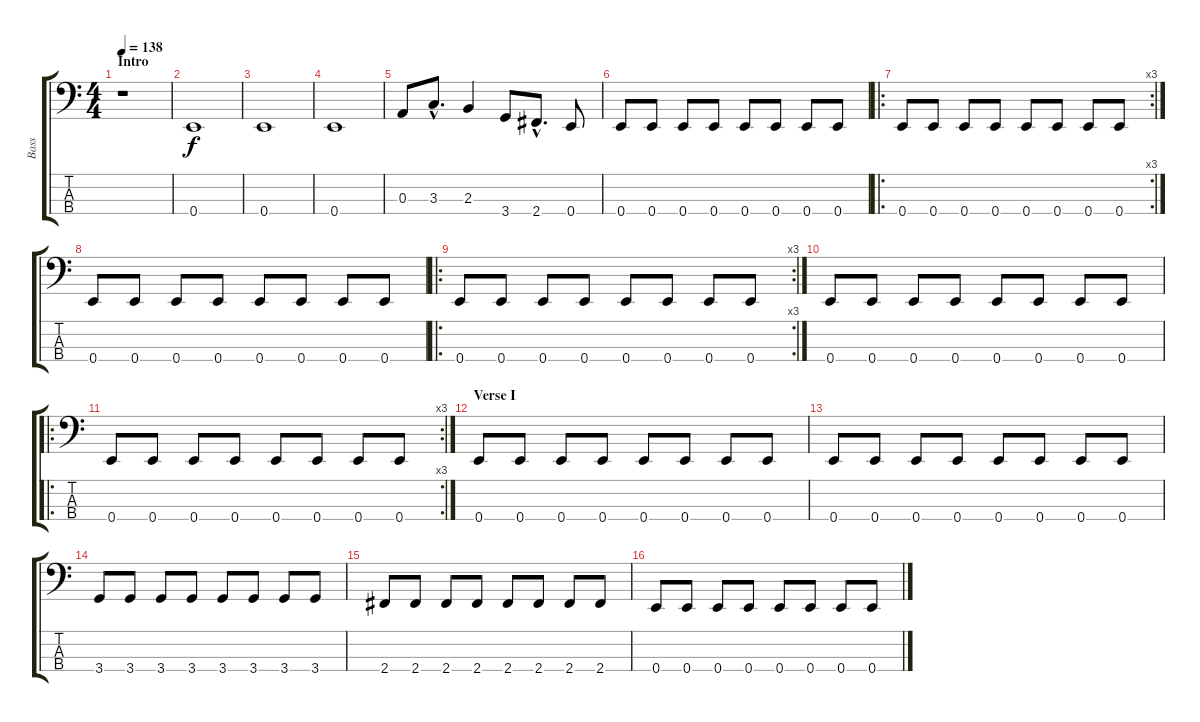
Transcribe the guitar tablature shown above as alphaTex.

\track ("Bass" "Bass") {instrument electricbasspick}
\staff {score tabs}
\tuning (G2 D2 A1 E1) {hide}
\ts (4 4)
\section ("" "Intro")
\tempo 138
\clef f4
\ks c
r.1{dy f instrument electricbasspick} |
0.4.1 |
0.4.1 |
0.4.1 |
0.3.8 3.3{hac}.8{d} 2.3.4 3.4.8 2.4{hac}.8{d} 0.4.8 |
0.4.8 0.4.8 0.4.8 0.4.8 0.4.8 0.4.8 0.4.8 0.4.8 |
\ro
\rc 3
0.4.8 0.4.8 0.4.8 0.4.8 0.4.8 0.4.8 0.4.8 0.4.8 |
0.4.8 0.4.8 0.4.8 0.4.8 0.4.8 0.4.8 0.4.8 0.4.8 |
\ro
\rc 3
0.4.8 0.4.8 0.4.8 0.4.8 0.4.8 0.4.8 0.4.8 0.4.8 |
0.4.8 0.4.8 0.4.8 0.4.8 0.4.8 0.4.8 0.4.8 0.4.8 |
\ro
\rc 3
0.4.8 0.4.8 0.4.8 0.4.8 0.4.8 0.4.8 0.4.8 0.4.8 |
\section ("" "Verse I")
0.4.8 0.4.8 0.4.8 0.4.8 0.4.8 0.4.8 0.4.8 0.4.8 |
0.4.8 0.4.8 0.4.8 0.4.8 0.4.8 0.4.8 0.4.8 0.4.8 |
3.4.8 3.4.8 3.4.8 3.4.8 3.4.8 3.4.8 3.4.8 3.4.8 |
2.4.8 2.4.8 2.4.8 2.4.8 2.4.8 2.4.8 2.4.8 2.4.8 |
0.4.8 0.4.8 0.4.8 0.4.8 0.4.8 0.4.8 0.4.8 0.4.8
